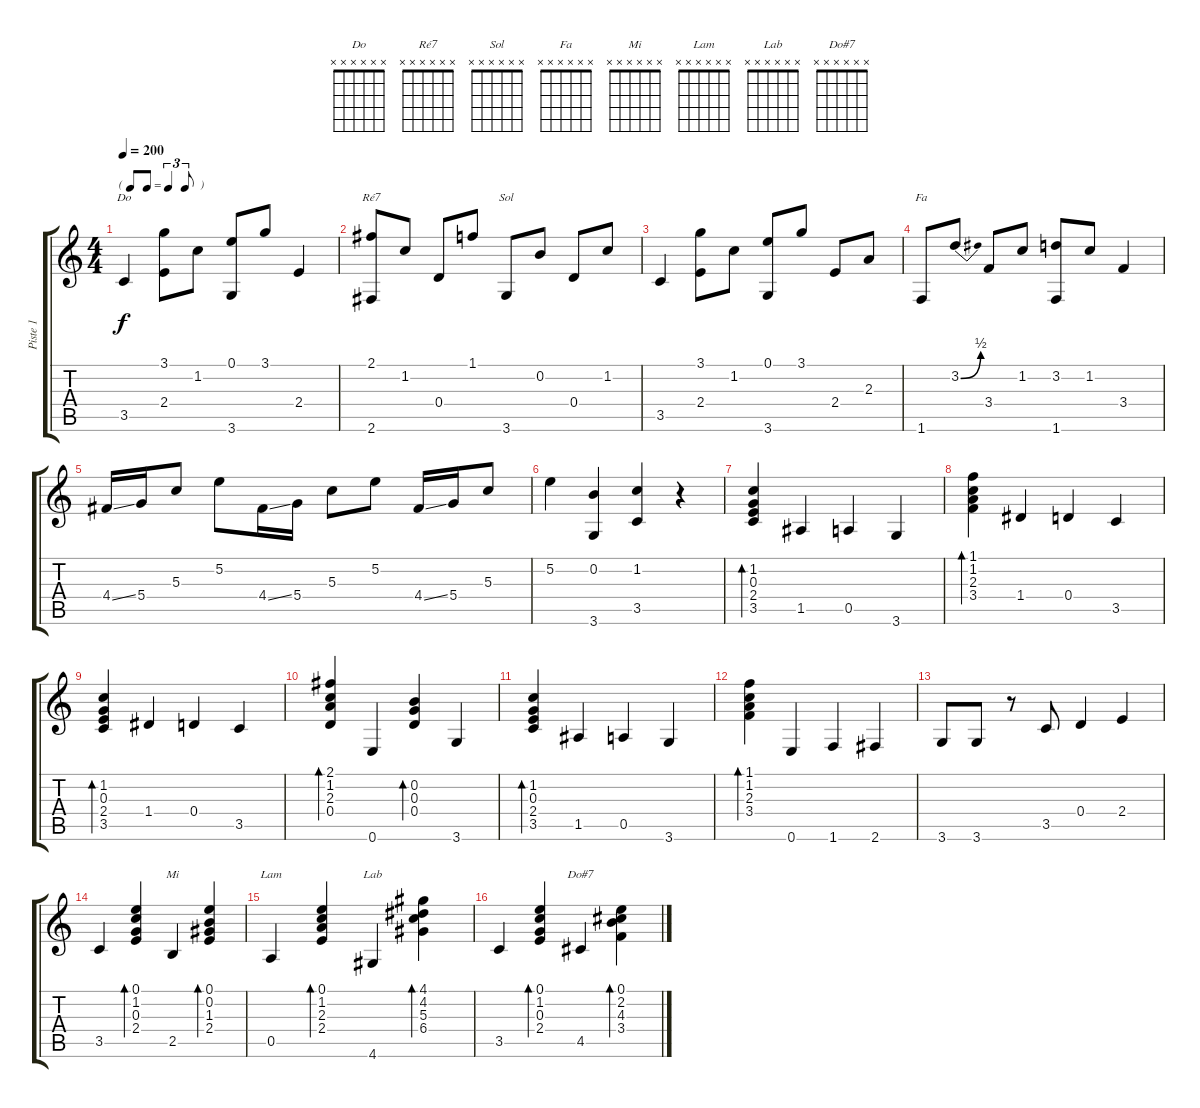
\track ("Piste 1" "Piste 1") {instrument acousticguitarnylon}
\staff {score tabs}
\tuning (E4 B3 G3 D3 A2 E2) {hide}
\chord ("Do" x x x x x x)
\chord ("Ré7" x x x x x x)
\chord ("Sol" x x x x x x)
\chord ("Fa" x x x x x x)
\chord ("Mi" x x x x x x)
\chord ("Lam" x x x x x x)
\chord ("Lab" x x x x x x)
\chord ("Do#7" x x x x x x)
\ts (4 4)
\tf triplet8th
\tempo 200
\clef g2
\ks c
3.5.4{ch "Do" dy f} (3.1 2.4).8 1.2.8 (0.1 3.6).8 3.1.8 2.4.4 |
(2.1 2.6).8{ch "Ré7"} 1.2.8 0.4.8 1.1.8 3.6.8{ch "Sol"} 0.2.8 0.4.8 1.2.8 |
3.5.4 (3.1 2.4).8 1.2.8 (0.1 3.6).8 3.1.8 2.4.8 2.3.8 |
1.6.8{ch "Fa"} 3.2{be (bend 0 0 60 2)}.8 3.4.8 1.2.8 (3.2 1.6).8 1.2.8 3.4.4 |
4.4{ss}.16 5.4.16 5.3.8 5.2.8 4.4{ss}.16 5.4.16 5.3.8 5.2.8 4.4{ss}.16 5.4.16 5.3.8 |
5.2.4 (0.2 3.6).4 (1.2 3.5).4 r.4 |
(1.2 0.3 2.4 3.5).4{bd 60} 1.5.4 0.5.4 3.6.4 |
(1.1 1.2 2.3 3.4).4{bd 60} 1.4.4 0.4.4 3.5.4 |
(1.2 0.3 2.4 3.5).4{bd 60} 1.4.4 0.4.4 3.5.4 |
(2.1 1.2 2.3 0.4).4{bd 60} 0.6.4 (0.2 0.3 0.4).4{bd 60} 3.6.4 |
(1.2 0.3 2.4 3.5).4{bd 60} 1.5.4 0.5.4 3.6.4 |
(1.1 1.2 2.3 3.4).4{bd 60} 0.6.4 1.6.4 2.6.4 |
3.6.8 3.6.8 r.8 3.5.8 0.4.4 2.4.4 |
3.5.4 (0.1 1.2 0.3 2.4).4{bd 60} 2.5.4{ch "Mi"} (0.1 0.2 1.3 2.4).4{bd 60} |
0.5.4{ch "Lam"} (0.1 1.2 2.3 2.4).4{bd 60} 4.6.4{ch "Lab"} (4.1 4.2 5.3 6.4).4{bd 60} |
3.5.4 (0.1 1.2 0.3 2.4).4{bd 60} 4.5.4{ch "Do#7"} (0.1 2.2 4.3 3.4).4{bd 60}
